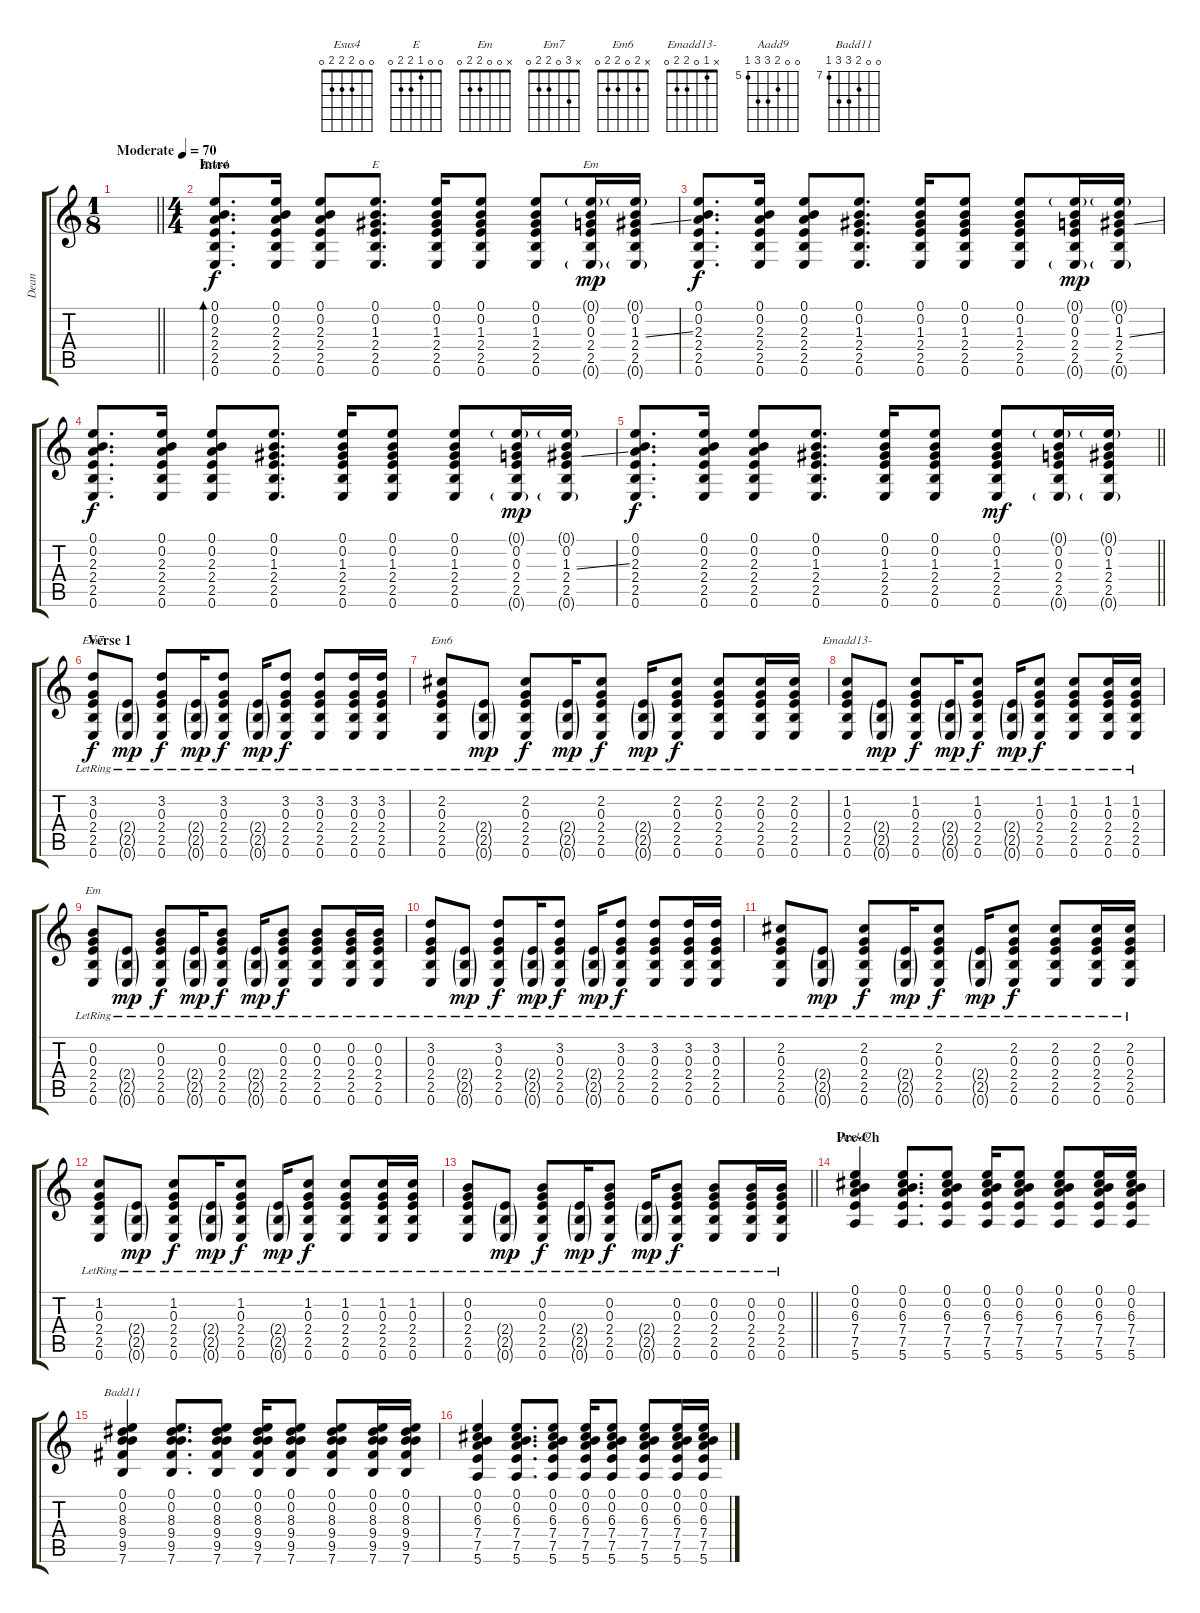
\track ("Dean" "Dean") {instrument acousticguitarsteel}
\staff {score tabs}
\tuning (E4 B3 G3 D3 A2 E2) {hide}
\chord ("Esus4" 0 0 2 2 2 0)
\chord ("E" 0 0 1 2 2 0)
\chord ("Em" 0 0 0 2 2 0)
\chord ("Em7" x 3 0 2 2 0)
\chord ("Em6" x 2 0 2 2 0)
\chord ("Emadd13-" x 1 0 2 2 0)
\chord ("Em" x 0 0 2 2 0)
\chord ("Aadd9" 0 0 6 7 7 5) {firstfret 5}
\chord ("Badd11" 0 0 8 9 9 7) {firstfret 7}
\ts (1 8)
\tempo (70 "Moderate")
\clef g2
\barLineRight lightlight
\ks c
|
\ts (4 4)
\section ("" "Intro")
(0.1 0.2 2.3 2.4 2.5 0.6).8{d bd 60 ch "Esus4"} (0.1 0.2 2.3 2.4 2.5 0.6).16 (0.1 0.2 2.3 2.4 2.5 0.6).8 (0.1 0.2 1.3 2.4 2.5 0.6).8{d ch "E"} (0.1 0.2 1.3 2.4 2.5 0.6).16 (0.1 0.2 1.3 2.4 2.5 0.6).8 (0.1 0.2 1.3 2.4 2.5 0.6).8 (0.1{g} 0.2 0.3 2.4 2.5 0.6{g}).16{ch "Em" dy mp} (0.1{g} 0.2 1.3{ss} 2.4 2.5 0.6{g}).16 |
(0.1 0.2 2.3 2.4 2.5 0.6).8{d dy f} (0.1 0.2 2.3 2.4 2.5 0.6).16 (0.1 0.2 2.3 2.4 2.5 0.6).8 (0.1 0.2 1.3 2.4 2.5 0.6).8{d} (0.1 0.2 1.3 2.4 2.5 0.6).16 (0.1 0.2 1.3 2.4 2.5 0.6).8 (0.1 0.2 1.3 2.4 2.5 0.6).8 (0.1{g} 0.2 0.3 2.4 2.5 0.6{g}).16{dy mp} (0.1{g} 0.2 1.3{ss} 2.4 2.5 0.6{g}).16 |
(0.1 0.2 2.3 2.4 2.5 0.6).8{d dy f} (0.1 0.2 2.3 2.4 2.5 0.6).16 (0.1 0.2 2.3 2.4 2.5 0.6).8 (0.1 0.2 1.3 2.4 2.5 0.6).8{d} (0.1 0.2 1.3 2.4 2.5 0.6).16 (0.1 0.2 1.3 2.4 2.5 0.6).8 (0.1 0.2 1.3 2.4 2.5 0.6).8 (0.1{g} 0.2 0.3 2.4 2.5 0.6{g}).16{dy mp} (0.1{g} 0.2 1.3{ss} 2.4 2.5 0.6{g}).16 |
\barLineRight lightlight
(0.1 0.2 2.3 2.4 2.5 0.6).8{d dy f} (0.1 0.2 2.3 2.4 2.5 0.6).16 (0.1 0.2 2.3 2.4 2.5 0.6).8 (0.1 0.2 1.3 2.4 2.5 0.6).8{d} (0.1 0.2 1.3 2.4 2.5 0.6).16 (0.1 0.2 1.3 2.4 2.5 0.6).8 (0.1 0.2 1.3 2.4 2.5 0.6).8{dy mf} (0.1{g} 0.2 0.3 2.4 2.5 0.6{g}).16 (0.1{g} 0.2 1.3 2.4 2.5 0.6{g}).16 |
\section ("" "Verse 1")
(3.2{lr} 0.3{lr} 2.4{lr} 2.5{lr} 0.6{lr}).8{ch "Em7" dy f} (2.4{g lr} 2.5{g lr} 0.6{g lr}).8{dy mp} (3.2{lr} 0.3{lr} 2.4{lr} 2.5{lr} 0.6{lr}).8{dy f} (2.4{g lr} 2.5{g lr} 0.6{g lr}).16{dy mp} (3.2{lr} 0.3{lr} 2.4{lr} 2.5{lr} 0.6{lr}).8{dy f} (2.4{g lr} 2.5{g lr} 0.6{g lr}).16{dy mp} (3.2{lr} 0.3{lr} 2.4{lr} 2.5{lr} 0.6{lr}).8{dy f} (3.2{lr} 0.3{lr} 2.4{lr} 2.5{lr} 0.6{lr}).8 (3.2{lr} 0.3{lr} 2.4{lr} 2.5{lr} 0.6{lr}).16 (3.2{lr} 0.3{lr} 2.4{lr} 2.5{lr} 0.6{lr}).16 |
(2.2{lr} 0.3{lr} 2.4{lr} 2.5{lr} 0.6{lr}).8{ch "Em6"} (2.4{g lr} 2.5{g lr} 0.6{g lr}).8{dy mp} (2.2{lr} 0.3{lr} 2.4{lr} 2.5{lr} 0.6{lr}).8{dy f} (2.4{g lr} 2.5{g lr} 0.6{g lr}).16{dy mp} (2.2{lr} 0.3{lr} 2.4{lr} 2.5{lr} 0.6{lr}).8{dy f} (2.4{g lr} 2.5{g lr} 0.6{g lr}).16{dy mp} (2.2{lr} 0.3{lr} 2.4{lr} 2.5{lr} 0.6{lr}).8{dy f} (2.2{lr} 0.3{lr} 2.4{lr} 2.5{lr} 0.6{lr}).8 (2.2{lr} 0.3{lr} 2.4{lr} 2.5{lr} 0.6{lr}).16 (2.2{lr} 0.3{lr} 2.4{lr} 2.5{lr} 0.6{lr}).16 |
(1.2{lr} 0.3{lr} 2.4{lr} 2.5{lr} 0.6{lr}).8{ch "Emadd13-"} (2.4{g lr} 2.5{g lr} 0.6{g lr}).8{dy mp} (1.2{lr} 0.3{lr} 2.4{lr} 2.5{lr} 0.6{lr}).8{dy f} (2.4{g lr} 2.5{g lr} 0.6{g lr}).16{dy mp} (1.2{lr} 0.3{lr} 2.4{lr} 2.5{lr} 0.6{lr}).8{dy f} (2.4{g lr} 2.5{g lr} 0.6{g lr}).16{dy mp} (1.2{lr} 0.3{lr} 2.4{lr} 2.5{lr} 0.6{lr}).8{dy f} (1.2{lr} 0.3{lr} 2.4{lr} 2.5{lr} 0.6{lr}).8 (1.2{lr} 0.3{lr} 2.4{lr} 2.5{lr} 0.6{lr}).16 (1.2{lr} 0.3{lr} 2.4{lr} 2.5{lr} 0.6{lr}).16 |
(0.2{lr} 0.3{lr} 2.4{lr} 2.5{lr} 0.6{lr}).8{ch "Em"} (2.4{g lr} 2.5{g lr} 0.6{g lr}).8{dy mp} (0.2{lr} 0.3{lr} 2.4{lr} 2.5{lr} 0.6{lr}).8{dy f} (2.4{g lr} 2.5{g lr} 0.6{g lr}).16{dy mp} (0.2{lr} 0.3{lr} 2.4{lr} 2.5{lr} 0.6{lr}).8{dy f} (2.4{g lr} 2.5{g lr} 0.6{g lr}).16{dy mp} (0.2{lr} 0.3{lr} 2.4{lr} 2.5{lr} 0.6{lr}).8{dy f} (0.2{lr} 0.3{lr} 2.4{lr} 2.5{lr} 0.6{lr}).8 (0.2{lr} 0.3{lr} 2.4{lr} 2.5{lr} 0.6{lr}).16 (0.2{lr} 0.3{lr} 2.4{lr} 2.5{lr} 0.6{lr}).16 |
(3.2{lr} 0.3{lr} 2.4{lr} 2.5{lr} 0.6{lr}).8 (2.4{g lr} 2.5{g lr} 0.6{g lr}).8{dy mp} (3.2{lr} 0.3{lr} 2.4{lr} 2.5{lr} 0.6{lr}).8{dy f} (2.4{g lr} 2.5{g lr} 0.6{g lr}).16{dy mp} (3.2{lr} 0.3{lr} 2.4{lr} 2.5{lr} 0.6{lr}).8{dy f} (2.4{g lr} 2.5{g lr} 0.6{g lr}).16{dy mp} (3.2{lr} 0.3{lr} 2.4{lr} 2.5{lr} 0.6{lr}).8{dy f} (3.2{lr} 0.3{lr} 2.4{lr} 2.5{lr} 0.6{lr}).8 (3.2{lr} 0.3{lr} 2.4{lr} 2.5{lr} 0.6{lr}).16 (3.2{lr} 0.3{lr} 2.4{lr} 2.5{lr} 0.6{lr}).16 |
(2.2{lr} 0.3{lr} 2.4{lr} 2.5{lr} 0.6{lr}).8 (2.4{g lr} 2.5{g lr} 0.6{g lr}).8{dy mp} (2.2{lr} 0.3{lr} 2.4{lr} 2.5{lr} 0.6{lr}).8{dy f} (2.4{g lr} 2.5{g lr} 0.6{g lr}).16{dy mp} (2.2{lr} 0.3{lr} 2.4{lr} 2.5{lr} 0.6{lr}).8{dy f} (2.4{g lr} 2.5{g lr} 0.6{g lr}).16{dy mp} (2.2{lr} 0.3{lr} 2.4{lr} 2.5{lr} 0.6{lr}).8{dy f} (2.2{lr} 0.3{lr} 2.4{lr} 2.5{lr} 0.6{lr}).8 (2.2{lr} 0.3{lr} 2.4{lr} 2.5{lr} 0.6{lr}).16 (2.2{lr} 0.3{lr} 2.4{lr} 2.5{lr} 0.6{lr}).16 |
(1.2{lr} 0.3{lr} 2.4{lr} 2.5{lr} 0.6{lr}).8 (2.4{g lr} 2.5{g lr} 0.6{g lr}).8{dy mp} (1.2{lr} 0.3{lr} 2.4{lr} 2.5{lr} 0.6{lr}).8{dy f} (2.4{g lr} 2.5{g lr} 0.6{g lr}).16{dy mp} (1.2{lr} 0.3{lr} 2.4{lr} 2.5{lr} 0.6{lr}).8{dy f} (2.4{g lr} 2.5{g lr} 0.6{g lr}).16{dy mp} (1.2{lr} 0.3{lr} 2.4{lr} 2.5{lr} 0.6{lr}).8{dy f} (1.2{lr} 0.3{lr} 2.4{lr} 2.5{lr} 0.6{lr}).8 (1.2{lr} 0.3{lr} 2.4{lr} 2.5{lr} 0.6{lr}).16 (1.2{lr} 0.3{lr} 2.4{lr} 2.5{lr} 0.6{lr}).16 |
\barLineRight lightlight
(0.2{lr} 0.3{lr} 2.4{lr} 2.5{lr} 0.6{lr}).8 (2.4{g lr} 2.5{g lr} 0.6{g lr}).8{dy mp} (0.2{lr} 0.3{lr} 2.4{lr} 2.5{lr} 0.6{lr}).8{dy f} (2.4{g lr} 2.5{g lr} 0.6{g lr}).16{dy mp} (0.2{lr} 0.3{lr} 2.4{lr} 2.5{lr} 0.6{lr}).8{dy f} (2.4{g lr} 2.5{g lr} 0.6{g lr}).16{dy mp} (0.2{lr} 0.3{lr} 2.4{lr} 2.5{lr} 0.6{lr}).8{dy f} (0.2{lr} 0.3{lr} 2.4{lr} 2.5{lr} 0.6{lr}).8 (0.2{lr} 0.3{lr} 2.4{lr} 2.5{lr} 0.6{lr}).16 (0.2{lr} 0.3{lr} 2.4{lr} 2.5{lr} 0.6{lr}).16 |
\section ("" "Pre-Ch")
(0.1 0.2 6.3 7.4 7.5 5.6).4{ch "Aadd9"} (0.1 0.2 6.3 7.4 7.5 5.6).8{d} (0.1 0.2 6.3 7.4 7.5 5.6).8 (0.1 0.2 6.3 7.4 7.5 5.6).16 (0.1 0.2 6.3 7.4 7.5 5.6).8 (0.1 0.2 6.3 7.4 7.5 5.6).8 (0.1 0.2 6.3 7.4 7.5 5.6).16 (0.1 0.2 6.3 7.4 7.5 5.6).16 |
(0.1 0.2 8.3 9.4 9.5 7.6).4{ch "Badd11"} (0.1 0.2 8.3 9.4 9.5 7.6).8{d} (0.1 0.2 8.3 9.4 9.5 7.6).8 (0.1 0.2 8.3 9.4 9.5 7.6).16 (0.1 0.2 8.3 9.4 9.5 7.6).8 (0.1 0.2 8.3 9.4 9.5 7.6).8 (0.1 0.2 8.3 9.4 9.5 7.6).16 (0.1 0.2 8.3 9.4 9.5 7.6).16 |
(0.1 0.2 6.3 7.4 7.5 5.6).4 (0.1 0.2 6.3 7.4 7.5 5.6).8{d} (0.1 0.2 6.3 7.4 7.5 5.6).8 (0.1 0.2 6.3 7.4 7.5 5.6).16 (0.1 0.2 6.3 7.4 7.5 5.6).8 (0.1 0.2 6.3 7.4 7.5 5.6).8 (0.1 0.2 6.3 7.4 7.5 5.6).16 (0.1 0.2 6.3 7.4 7.5 5.6).16
